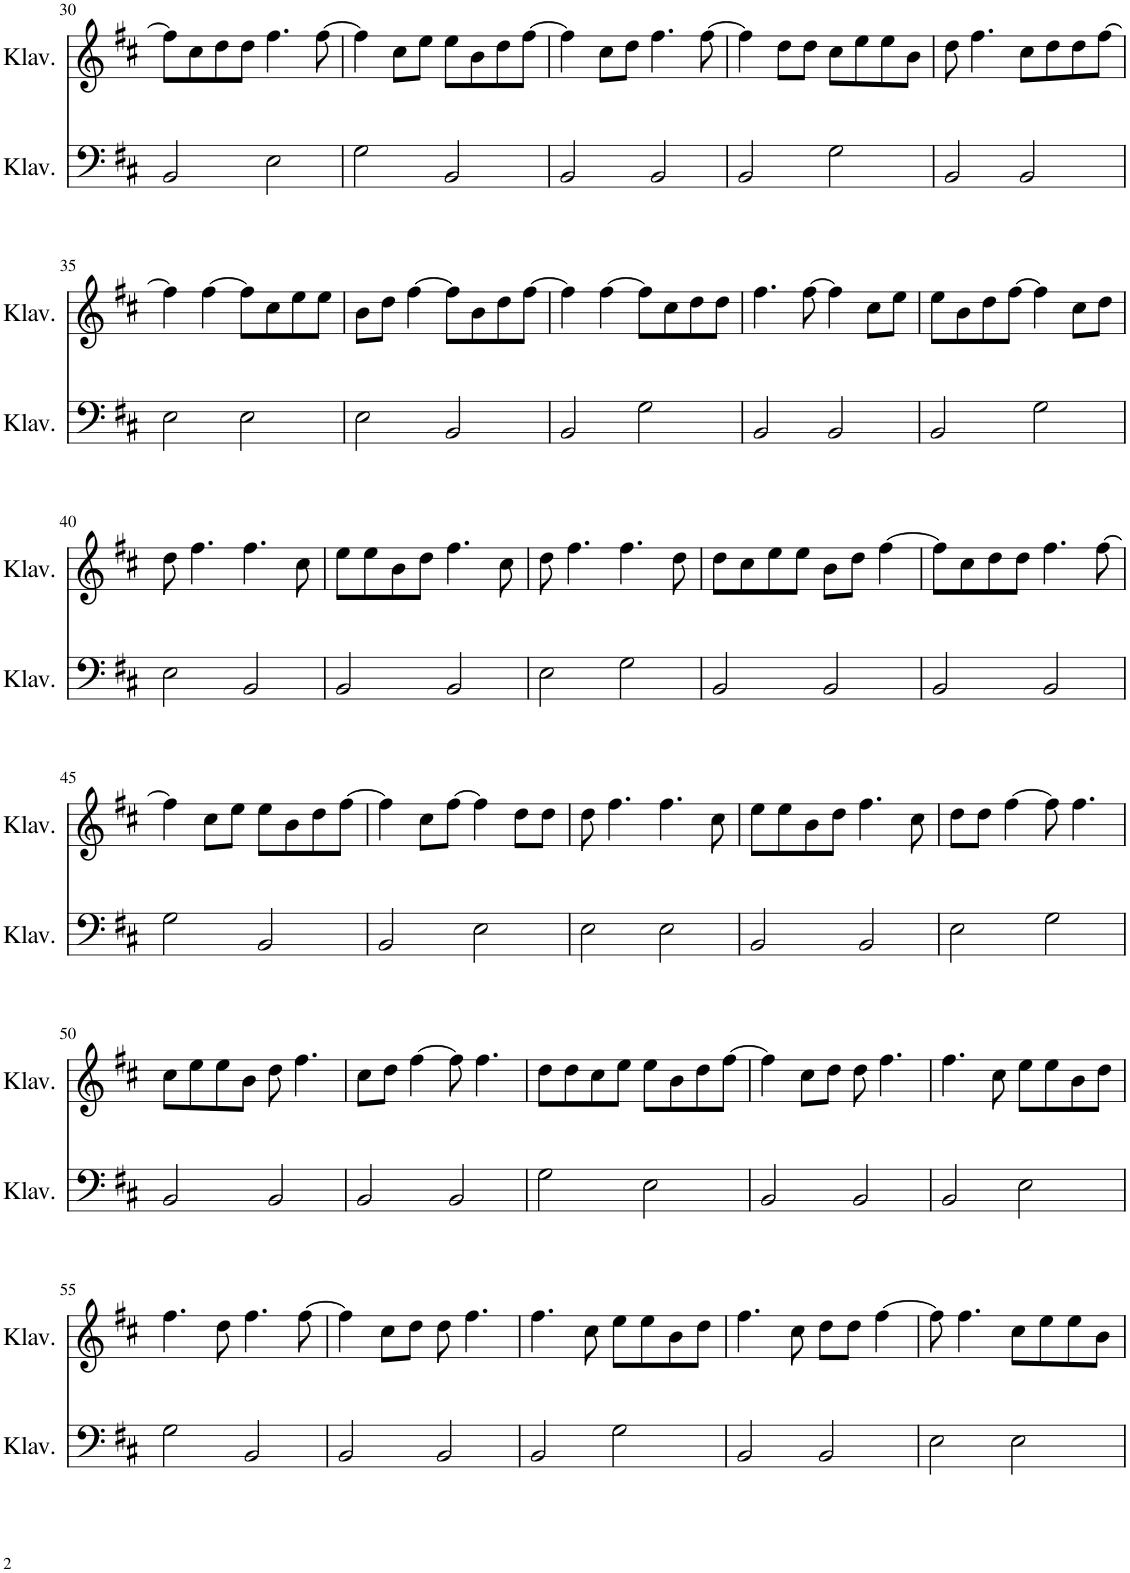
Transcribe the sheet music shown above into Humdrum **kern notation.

**kern	**kern
*part2	*part1
*staff2	*staff1
*I"Klavier	*I"Klavier
*I'Klav.	*I'Klav.
!!LO:PB:g=z
*clefF4	*clefG2
*k[f#c#]	*k[f#c#]
*M4/4	*M4/4
=30	=30
2BB/	8ff#\L]
.	8cc#\
.	8dd\
.	8dd\J
2E\	4.ff#\
.	[8ff#\
=31	=31
2G\	4ff#\]
.	8cc#\L
.	8ee\J
2BB/	8ee\L
.	8b\
.	8dd\
.	[8ff#\J
=32	=32
2BB/	4ff#\]
.	8cc#\L
.	8dd\J
2BB/	4.ff#\
.	[8ff#\
=33	=33
2BB/	4ff#\]
.	8dd\L
.	8dd\J
2G\	8cc#\L
.	8ee\
.	8ee\
.	8b\J
=34	=34
2BB/	8dd\
.	4.ff#\
2BB/	8cc#\L
.	8dd\
.	8dd\
.	[8ff#\J
!!LO:LB:g=z
=35	=35
2E\	4ff#\]
.	[4ff#\
2E\	8ff#\L]
.	8cc#\
.	8ee\
.	8ee\J
=36	=36
2E\	8b\L
.	8dd\J
.	[4ff#\
2BB/	8ff#\L]
.	8b\
.	8dd\
.	[8ff#\J
=37	=37
2BB/	4ff#\]
.	[4ff#\
2G\	8ff#\L]
.	8cc#\
.	8dd\
.	8dd\J
=38	=38
2BB/	4.ff#\
.	[8ff#\
2BB/	4ff#\]
.	8cc#\L
.	8ee\J
=39	=39
2BB/	8ee\L
.	8b\
.	8dd\
.	[8ff#\J
2G\	4ff#\]
.	8cc#\L
.	8dd\J
!!LO:LB:g=z
=40	=40
2E\	8dd\
.	4.ff#\
2BB/	4.ff#\
.	8cc#\
=41	=41
2BB/	8ee\L
.	8ee\
.	8b\
.	8dd\J
2BB/	4.ff#\
.	8cc#\
=42	=42
2E\	8dd\
.	4.ff#\
2G\	4.ff#\
.	8dd\
=43	=43
2BB/	8dd\L
.	8cc#\
.	8ee\
.	8ee\J
2BB/	8b\L
.	8dd\J
.	[4ff#\
=44	=44
2BB/	8ff#\L]
.	8cc#\
.	8dd\
.	8dd\J
2BB/	4.ff#\
.	[8ff#\
!!LO:LB:g=z
=45	=45
2G\	4ff#\]
.	8cc#\L
.	8ee\J
2BB/	8ee\L
.	8b\
.	8dd\
.	[8ff#\J
=46	=46
2BB/	4ff#\]
.	8cc#\L
.	[8ff#\J
2E\	4ff#\]
.	8dd\L
.	8dd\J
=47	=47
2E\	8dd\
.	4.ff#\
2E\	4.ff#\
.	8cc#\
=48	=48
2BB/	8ee\L
.	8ee\
.	8b\
.	8dd\J
2BB/	4.ff#\
.	8cc#\
=49	=49
2E\	8dd\L
.	8dd\J
.	[4ff#\
2G\	8ff#\]
.	4.ff#\
!!LO:LB:g=z
=50	=50
2BB/	8cc#\L
.	8ee\
.	8ee\
.	8b\J
2BB/	8dd\
.	4.ff#\
=51	=51
2BB/	8cc#\L
.	8dd\J
.	[4ff#\
2BB/	8ff#\]
.	4.ff#\
=52	=52
2G\	8dd\L
.	8dd\
.	8cc#\
.	8ee\J
2E\	8ee\L
.	8b\
.	8dd\
.	[8ff#\J
=53	=53
2BB/	4ff#\]
.	8cc#\L
.	8dd\J
2BB/	8dd\
.	4.ff#\
=54	=54
2BB/	4.ff#\
.	8cc#\
2E\	8ee\L
.	8ee\
.	8b\
.	8dd\J
!!LO:LB:g=z
=55	=55
2G\	4.ff#\
.	8dd\
2BB/	4.ff#\
.	[8ff#\
=56	=56
2BB/	4ff#\]
.	8cc#\L
.	8dd\J
2BB/	8dd\
.	4.ff#\
=57	=57
2BB/	4.ff#\
.	8cc#\
2G\	8ee\L
.	8ee\
.	8b\
.	8dd\J
=58	=58
2BB/	4.ff#\
.	8cc#\
2BB/	8dd\L
.	8dd\J
.	[4ff#\
=59	=59
2E\	8ff#\]
.	4.ff#\
2E\	8cc#\L
.	8ee\
.	8ee\
.	8b\J
=	=
*-	*-
